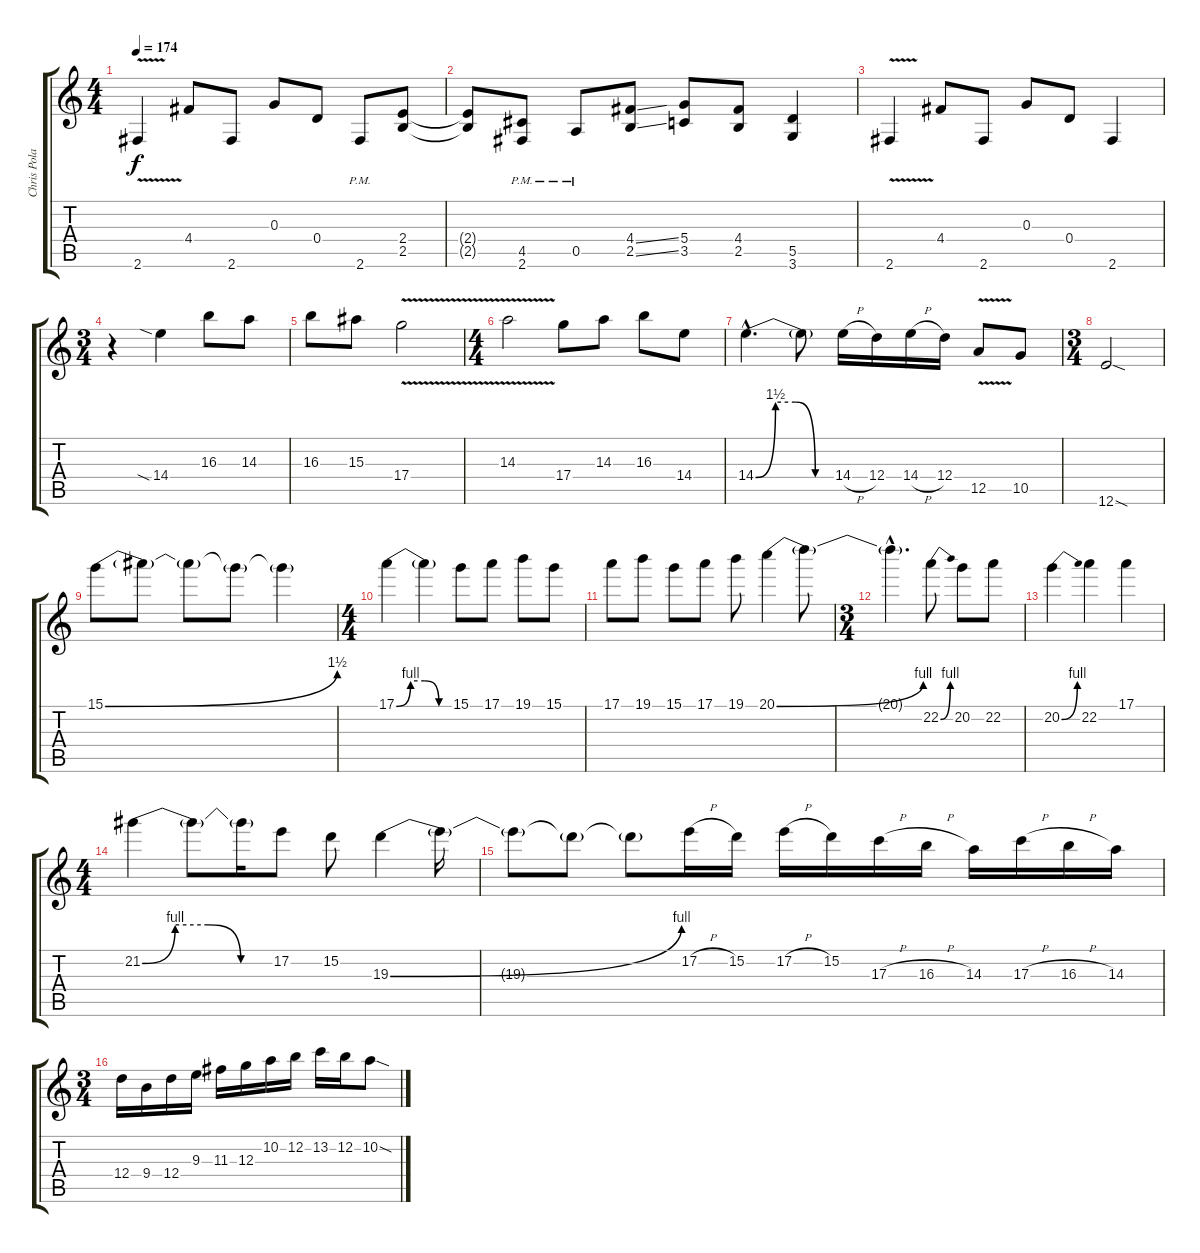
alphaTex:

\track ("Chris Poland" "Chris Pola") {instrument distortionguitar}
\staff {score tabs}
\tuning (E4 B3 G3 D3 A2 E2) {hide}
\ts (4 4)
\tempo 174
\clef g2
\ks c
2.6{v}.4{dy f} 4.4.8 2.6.8 0.3.8 0.4.8 2.6{pm}.8 (2.4 2.5).8 |
(2.4{t} 2.5{t}).8 (4.5{pm} 2.6{pm}).8 0.5{pm}.8 (4.4{ss} 2.5{ss}).8 (5.4 3.5).8 (4.4 2.5).8 (5.5 3.6).4 |
2.6{v}.4 4.4.8 2.6.8 0.3.8 0.4.8 2.6.4 |
\ts (3 4)
r.4 14.4{sia}.4 16.3.8 14.3.8 |
16.3.8 15.3.8 17.4{v}.2 |
\ts (4 4)
14.3{v}.2 17.4.8 14.3.8 16.3.8 14.4.8 |
14.4{be (custom 0 0 15 6 30 6 45 0 60 0) hac}.4{d} 14.4{t}.8 14.4{h}.16 12.4.16 14.4{h}.16 12.4.16 12.5{v}.8 10.5.8 |
\ts (3 4)
12.6{sod}.2 |
15.1{be (bend 0 0 60 6)}.8 15.1{t}.8 15.1{t}.8 15.1{t}.8 15.1{t}.4 |
\ts (4 4)
17.1{be (custom 0 0 15 4 30 4 45 0 60 0)}.4 17.1{t}.4 15.1.8 17.1.8 19.1.8 15.1.8 |
17.1.8 19.1.8 15.1.8 17.1.8 19.1.8 20.1{be (bend 0 0 60 4)}.4 20.1{t}.8 |
\ts (3 4)
20.1{hac t}.4{d} 22.2{be (bend 0 0 60 4)}.8 20.2.8 22.2.8 |
20.2{be (bend 0 0 60 4)}.4 22.2.4 17.1.4 |
\ts (4 4)
21.2{be (custom 0 0 15 4 30 4 45 0 60 0)}.4 21.2{t}.8 21.2{t}.16 17.2.8 15.2.8 19.3{be (bend 0 0 60 4)}.4 19.3{t}.16 |
19.3{t}.8 19.3{t}.8 19.3{t}.8 17.2{h}.16 15.2.16 17.2{h}.16 15.2.16 17.3{h}.16 16.3{h}.16 14.3.16 17.3{h}.16 16.3{h}.16 14.3.16 |
\ts (3 4)
12.4.16 9.4.16 12.4.16 9.3.16 11.3.16 12.3.16 10.2.16 12.2.16 13.2.16 12.2.16 10.2{sod}.8
